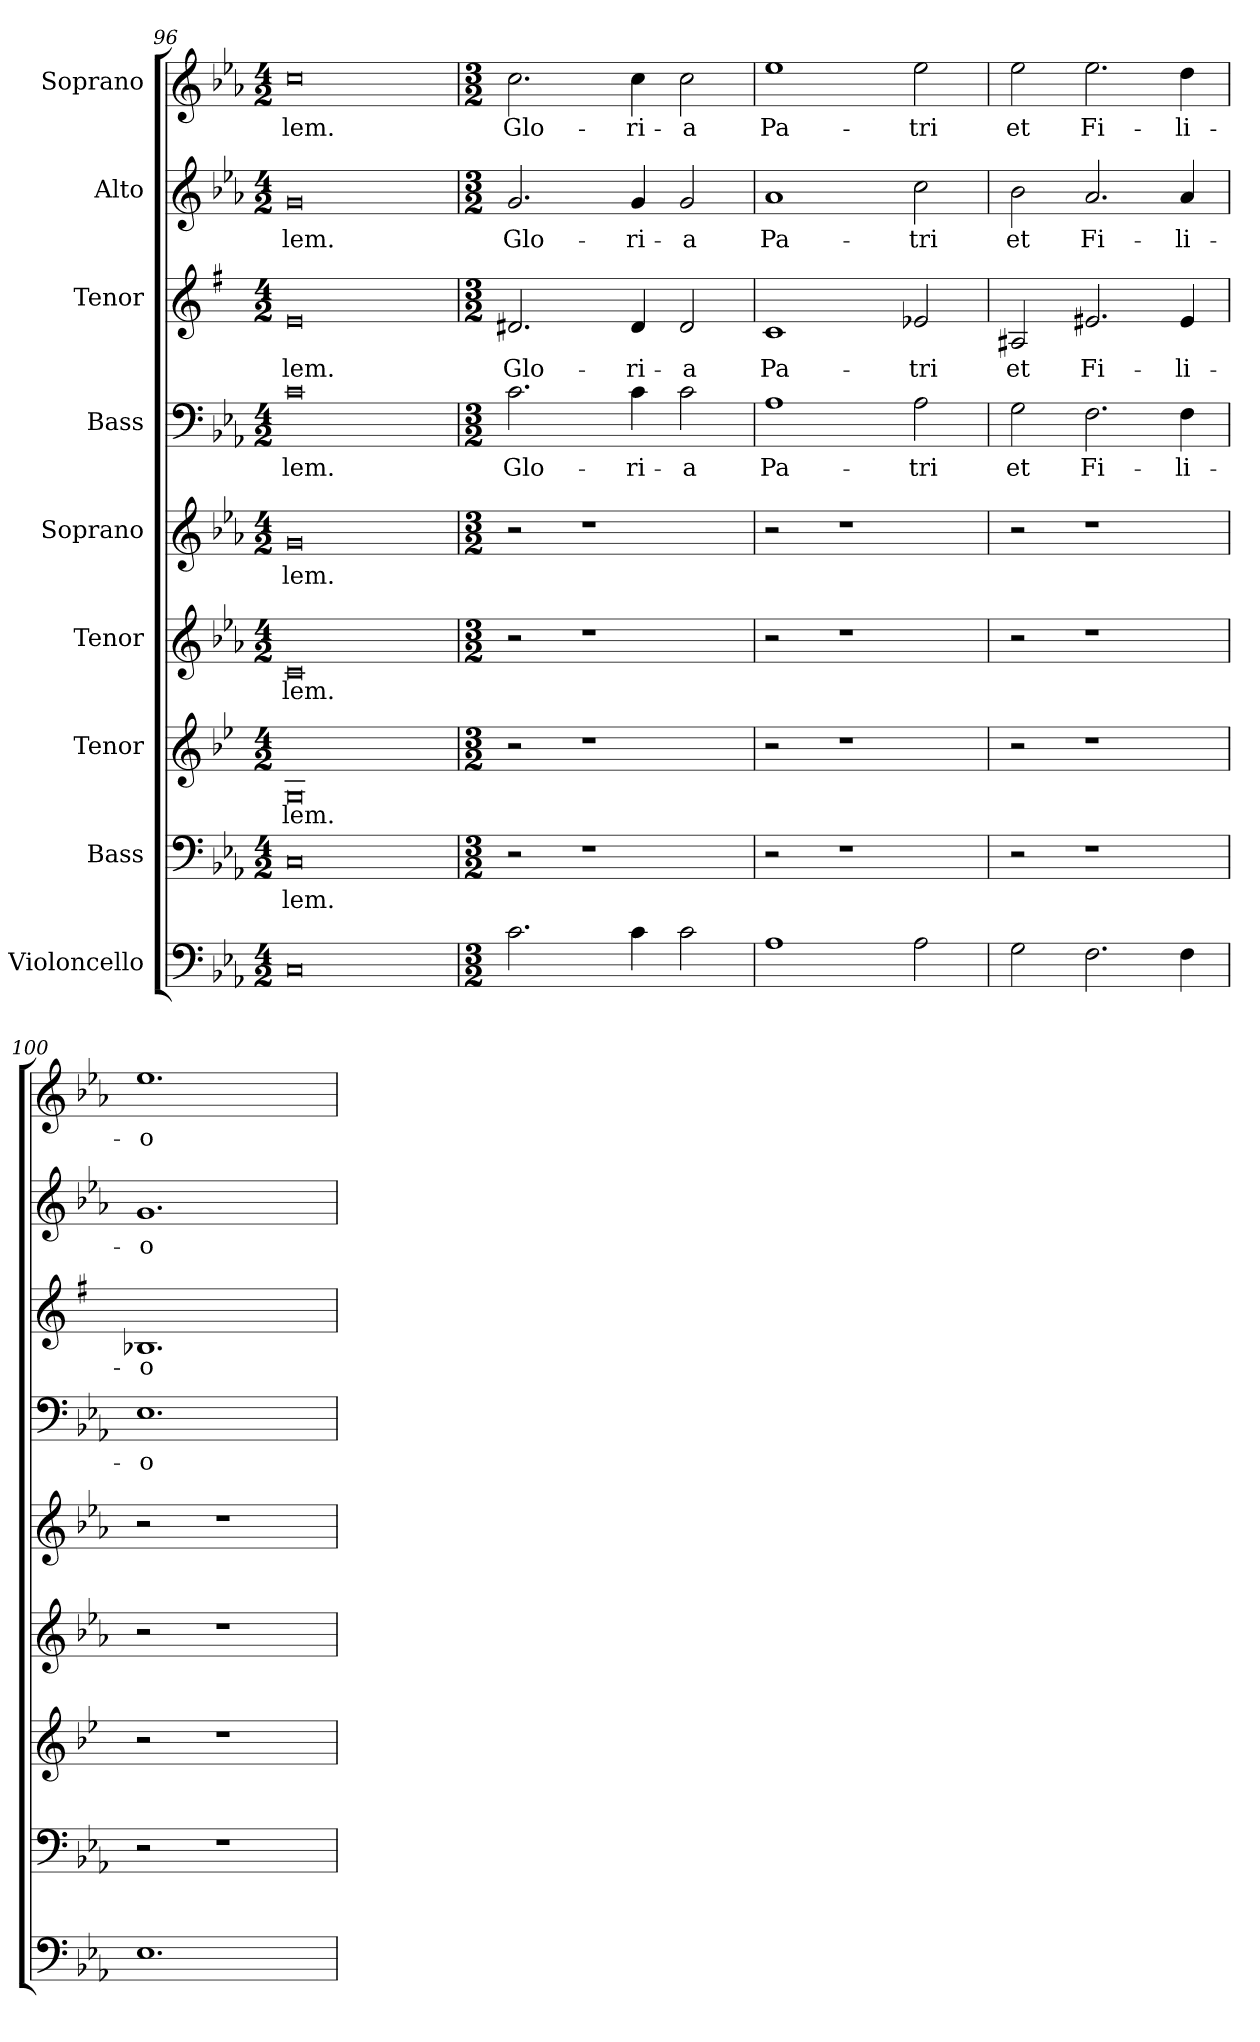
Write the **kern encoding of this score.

**kern	**kern	**text	**kern	**text	**kern	**text	**kern	**text	**kern	**text	**kern	**text	**kern	**text	**kern	**text
*part9	*part8	*part8	*part7	*part7	*part6	*part6	*part5	*part5	*part4	*part4	*part3	*part3	*part2	*part2	*part1	*part1
*staff9	*staff8	*staff8	*staff7	*staff7	*staff6	*staff6	*staff5	*staff5	*staff4	*staff4	*staff3	*staff3	*staff2	*staff2	*staff1	*staff1
*I"Violoncello	*I"Bass	*	*I"Tenor	*	*I"Tenor	*	*I"Soprano	*	*I"Bass	*	*I"Tenor	*	*I"Alto	*	*I"Soprano	*
*clefF4	*clefF4	*	*clefG2	*	*clefG2	*	*clefG2	*	*clefF4	*	*clefG2	*	*clefG2	*	*clefG2	*
*k[b-e-a-]	*k[b-e-a-]	*	*k[b-e-]	*	*k[b-e-a-]	*	*k[b-e-a-]	*	*k[b-e-a-]	*	*k[f#]	*	*k[b-e-a-]	*	*k[b-e-a-]	*
*M4/2	*M4/2	*	*M4/2	*	*M4/2	*	*M4/2	*	*M4/2	*	*M4/2	*	*M4/2	*	*M4/2	*
=96	=96	=96	=96	=96	=96	=96	=96	=96	=96	=96	=96	=96	=96	=96	=96	=96
!	!	!LO:LY:b	!	!LO:LY:b	!	!LO:LY:b	!	!LO:LY:b	!	!LO:LY:b	!	!LO:LY:b	!	!LO:LY:b	!	!LO:LY:b
0C	0C	-lem.	0G	-lem.	0c	-lem.	0g	-lem.	0c	-lem.	0e	-lem.	0g	-lem.	0cc	-lem.
=97	=97	=97	=97	=97	=97	=97	=97	=97	=97	=97	=97	=97	=97	=97	=97	=97
*M3/2	*M3/2	*	*M3/2	*	*M3/2	*	*M3/2	*	*M3/2	*	*M3/2	*	*M3/2	*	*M3/2	*
!	!	!	!	!	!	!	!	!	!	!LO:LY:b	!	!LO:LY:b	!	!LO:LY:b	!	!LO:LY:b
2.c\	2r	.	2r	.	2r	.	2r	.	2.c\	Glo-	2.d#X/	Glo-	2.g/	Glo-	2.cc\	Glo-
.	1r	.	1r	.	1r	.	1r	.	.	.	.	.	.	.	.	.
!	!	!	!	!	!	!	!	!	!	!LO:LY:b	!	!LO:LY:b	!	!LO:LY:b	!	!LO:LY:b
4c\	.	.	.	.	.	.	.	.	4c\	-ri-	4d#/	-ri-	4g/	-ri-	4cc\	-ri-
!	!	!	!	!	!	!	!	!	!	!LO:LY:b	!	!LO:LY:b	!	!LO:LY:b	!	!LO:LY:b
2c\	.	.	.	.	.	.	.	.	2c\	-a	2d#/	-a	2g/	-a	2cc\	-a
=98	=98	=98	=98	=98	=98	=98	=98	=98	=98	=98	=98	=98	=98	=98	=98	=98
!	!	!	!	!	!	!	!	!	!	!LO:LY:b	!	!LO:LY:b	!	!LO:LY:b	!	!LO:LY:b
1A-	2r	.	2r	.	2r	.	2r	.	1A-	Pa-	1c	Pa-	1a-	Pa-	1ee-	Pa-
.	1r	.	1r	.	1r	.	1r	.	.	.	.	.	.	.	.	.
!	!	!	!	!	!	!	!	!	!	!LO:LY:b	!	!LO:LY:b	!	!LO:LY:b	!	!LO:LY:b
2A-\	.	.	.	.	.	.	.	.	2A-\	-tri	2e-X/	-tri	2cc\	-tri	2ee-\	-tri
=99	=99	=99	=99	=99	=99	=99	=99	=99	=99	=99	=99	=99	=99	=99	=99	=99
!	!	!	!	!	!	!	!	!	!	!LO:LY:b	!	!LO:LY:b	!	!LO:LY:b	!	!LO:LY:b
2G\	2r	.	2r	.	2r	.	2r	.	2G\	et	2A#X/	et	2b-\	et	2ee-\	et
!	!	!	!	!	!	!	!	!	!	!LO:LY:b	!	!LO:LY:b	!	!LO:LY:b	!	!LO:LY:b
2.F\	1r	.	1r	.	1r	.	1r	.	2.F\	Fi-	2.e#X/	Fi-	2.a-/	Fi-	2.ee-\	Fi-
!	!	!	!	!	!	!	!	!	!	!LO:LY:b	!	!LO:LY:b	!	!LO:LY:b	!	!LO:LY:b
4F\	.	.	.	.	.	.	.	.	4F\	-li-	4e#/	-li-	4a-/	-li-	4dd\	-li-
=100	=100	=100	=100	=100	=100	=100	=100	=100	=100	=100	=100	=100	=100	=100	=100	=100
!	!	!	!	!	!	!	!	!	!	!LO:LY:b	!	!LO:LY:b	!	!LO:LY:b	!	!LO:LY:b
1.E-	2r	.	2r	.	2r	.	2r	.	1.E-	-o	1.B-X	-o	1.g	-o	1.ee-	-o
.	1r	.	1r	.	1r	.	1r	.	.	.	.	.	.	.	.	.
=	=	=	=	=	=	=	=	=	=	=	=	=	=	=	=	=
*-	*-	*-	*-	*-	*-	*-	*-	*-	*-	*-	*-	*-	*-	*-	*-	*-
